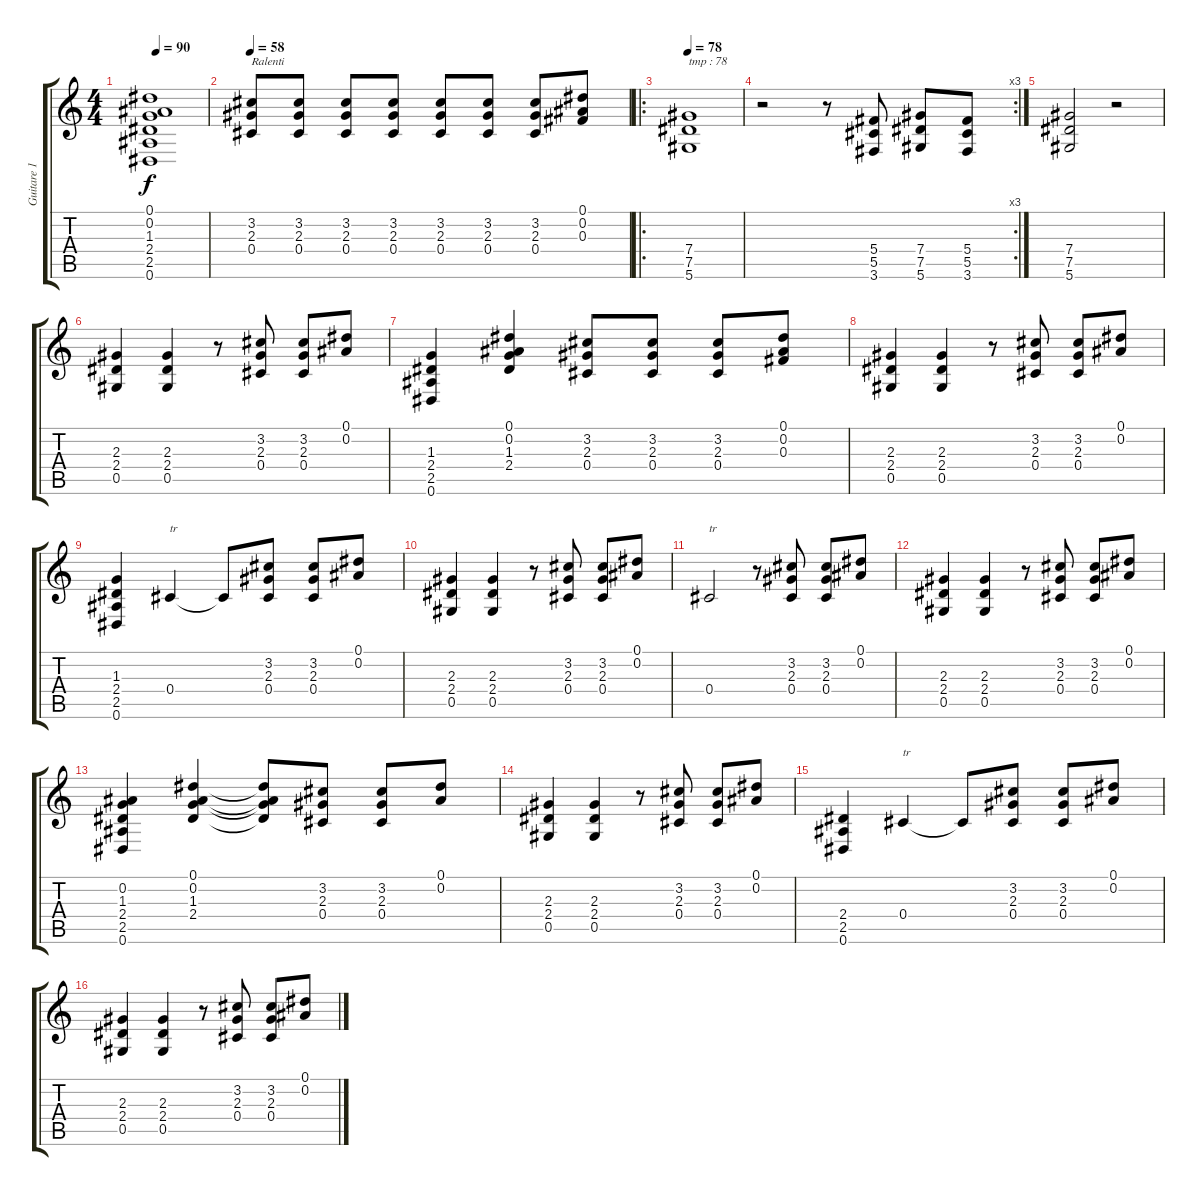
\track ("Guitare 1 (Jimi Hendrix)" "Guitare 1 ") {instrument distortionguitar}
\staff {score tabs}
\tuning (Eb4 Bb3 Gb3 Db3 Ab2 Eb2) {hide}
\ts (4 4)
\tempo 90
\clef g2
\ks c
(0.1 0.2 1.3 2.4 2.5 0.6).1{dy f} |
\tempo 58
(3.2 2.3 0.4).8{txt "Ralenti"} (3.2 2.3 0.4).8 (3.2 2.3 0.4).8 (3.2 2.3 0.4).8 (3.2 2.3 0.4).8 (3.2 2.3 0.4).8 (3.2 2.3 0.4).8 (0.1 0.2 0.3).8 |
\ro
\tempo 78
(7.4 7.5 5.6).1{txt "tmp : 78"} |
\rc 3
r.2 r.8 (5.4 5.5 3.6).8 (7.4 7.5 5.6).8 (5.4 5.5 3.6).8 |
(7.4 7.5 5.6).2 r.2 |
(2.3 2.4 0.5).4 (2.3 2.4 0.5).4 r.8 (3.2 2.3 0.4).8 (3.2 2.3 0.4).8 (0.1 0.2).8 |
(1.3 2.4 2.5 0.6).4 (0.1 0.2 1.3 2.4).4 (3.2 2.3 0.4).8 (3.2 2.3 0.4).8 (3.2 2.3 0.4).8 (0.1 0.2 0.3).8 |
(2.3 2.4 0.5).4 (2.3 2.4 0.5).4 r.8 (3.2 2.3 0.4).8 (3.2 2.3 0.4).8 (0.1 0.2).8 |
(1.3 2.4 2.5 0.6).4 0.4.4{txt "tr"} 0.4{t}.8 (3.2 2.3 0.4).8 (3.2 2.3 0.4).8 (0.1 0.2).8 |
(2.3 2.4 0.5).4 (2.3 2.4 0.5).4 r.8 (3.2 2.3 0.4).8 (3.2 2.3 0.4).8 (0.1 0.2).8 |
0.4.2{txt "tr"} r.8 (3.2 2.3 0.4).8 (3.2 2.3 0.4).8 (0.1 0.2).8 |
(2.3 2.4 0.5).4 (2.3 2.4 0.5).4 r.8 (3.2 2.3 0.4).8 (3.2 2.3 0.4).8 (0.1 0.2).8 |
(0.2 1.3 2.4 2.5 0.6).4 (0.1 0.2 1.3 2.4).4 (0.1{t} 0.2{t} 1.3{t} 2.4{t}).8 (3.2 2.3 0.4).8 (3.2 2.3 0.4).8 (0.1 0.2).8 |
(2.3 2.4 0.5).4 (2.3 2.4 0.5).4 r.8 (3.2 2.3 0.4).8 (3.2 2.3 0.4).8 (0.1 0.2).8 |
(2.4 2.5 0.6).4 0.4.4{txt "tr"} 0.4{t}.8 (3.2 2.3 0.4).8 (3.2 2.3 0.4).8 (0.1 0.2).8 |
(2.3 2.4 0.5).4 (2.3 2.4 0.5).4 r.8 (3.2 2.3 0.4).8 (3.2 2.3 0.4).8 (0.1 0.2).8
